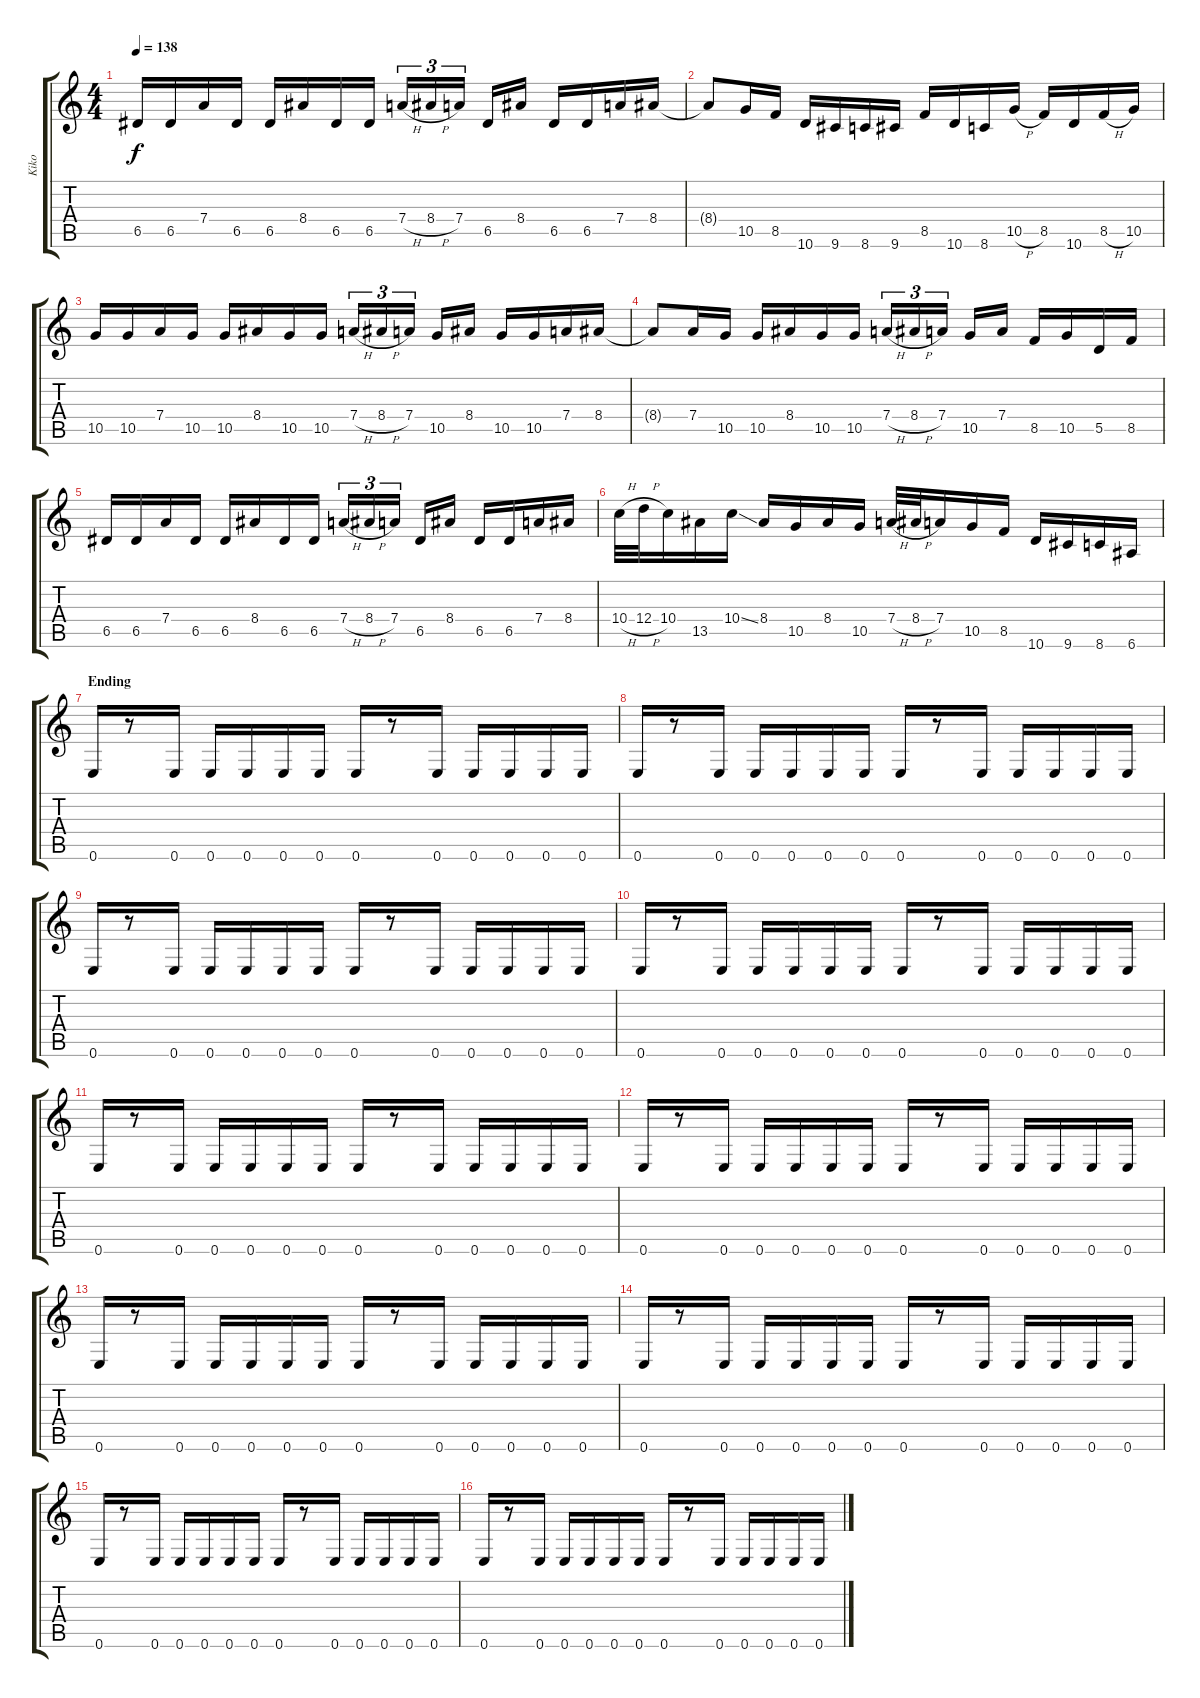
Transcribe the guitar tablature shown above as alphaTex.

\track ("Kiko" "Kiko") {instrument distortionguitar}
\staff {score tabs}
\tuning (E4 B3 G3 D3 A2 E2) {hide}
\ts (4 4)
\tempo 138
\clef g2
\ks c
6.5.16{dy f} 6.5.16 7.4.16 6.5.16 6.5.16 8.4.16 6.5.16 6.5.16 7.4{h}.16{tu (3 2)} 8.4{h}.16{tu (3 2)} 7.4.16{tu (3 2)} 6.5.16 8.4.16 6.5.16 6.5.16 7.4.16 8.4.16 |
8.4{t}.8 10.5.16 8.5.16 10.6.16 9.6.16 8.6.16 9.6.16 8.5.16 10.6.16 8.6.16 10.5{h}.16 8.5.16 10.6.16 8.5{h}.16 10.5.16 |
10.5.16 10.5.16 7.4.16 10.5.16 10.5.16 8.4.16 10.5.16 10.5.16 7.4{h}.16{tu (3 2)} 8.4{h}.16{tu (3 2)} 7.4.16{tu (3 2)} 10.5.16 8.4.16 10.5.16 10.5.16 7.4.16 8.4.16 |
8.4{t}.8 7.4.16 10.5.16 10.5.16 8.4.16 10.5.16 10.5.16 7.4{h}.16{tu (3 2)} 8.4{h}.16{tu (3 2)} 7.4.16{tu (3 2)} 10.5.16 7.4.16 8.5.16 10.5.16 5.5.16 8.5.16 |
6.5.16 6.5.16 7.4.16 6.5.16 6.5.16 8.4.16 6.5.16 6.5.16 7.4{h}.16{tu (3 2)} 8.4{h}.16{tu (3 2)} 7.4.16{tu (3 2)} 6.5.16 8.4.16 6.5.16 6.5.16 7.4.16 8.4.16 |
10.4{h}.32 12.4{h}.32 10.4.16 13.5.16 10.4{ss}.16 8.4.16 10.5.16 8.4.16 10.5.16 7.4{h}.32 8.4{h}.32 7.4.16 10.5.16 8.5.16 10.6.16 9.6.16 8.6.16 6.6.16 |
\section ("" "Ending")
0.6.16 r.8 0.6.16 0.6.16 0.6.16 0.6.16 0.6.16 0.6.16 r.8 0.6.16 0.6.16 0.6.16 0.6.16 0.6.16 |
0.6.16 r.8 0.6.16 0.6.16 0.6.16 0.6.16 0.6.16 0.6.16 r.8 0.6.16 0.6.16 0.6.16 0.6.16 0.6.16 |
0.6.16 r.8 0.6.16 0.6.16 0.6.16 0.6.16 0.6.16 0.6.16 r.8 0.6.16 0.6.16 0.6.16 0.6.16 0.6.16 |
0.6.16 r.8 0.6.16 0.6.16 0.6.16 0.6.16 0.6.16 0.6.16 r.8 0.6.16 0.6.16 0.6.16 0.6.16 0.6.16 |
0.6.16 r.8 0.6.16 0.6.16 0.6.16 0.6.16 0.6.16 0.6.16 r.8 0.6.16 0.6.16 0.6.16 0.6.16 0.6.16 |
0.6.16 r.8 0.6.16 0.6.16 0.6.16 0.6.16 0.6.16 0.6.16 r.8 0.6.16 0.6.16 0.6.16 0.6.16 0.6.16 |
0.6.16 r.8 0.6.16 0.6.16 0.6.16 0.6.16 0.6.16 0.6.16 r.8 0.6.16 0.6.16 0.6.16 0.6.16 0.6.16 |
0.6.16 r.8 0.6.16 0.6.16 0.6.16 0.6.16 0.6.16 0.6.16 r.8 0.6.16 0.6.16 0.6.16 0.6.16 0.6.16 |
0.6.16 r.8 0.6.16 0.6.16 0.6.16 0.6.16 0.6.16 0.6.16 r.8 0.6.16 0.6.16 0.6.16 0.6.16 0.6.16 |
0.6.16 r.8 0.6.16 0.6.16 0.6.16 0.6.16 0.6.16 0.6.16 r.8 0.6.16 0.6.16 0.6.16 0.6.16 0.6.16
